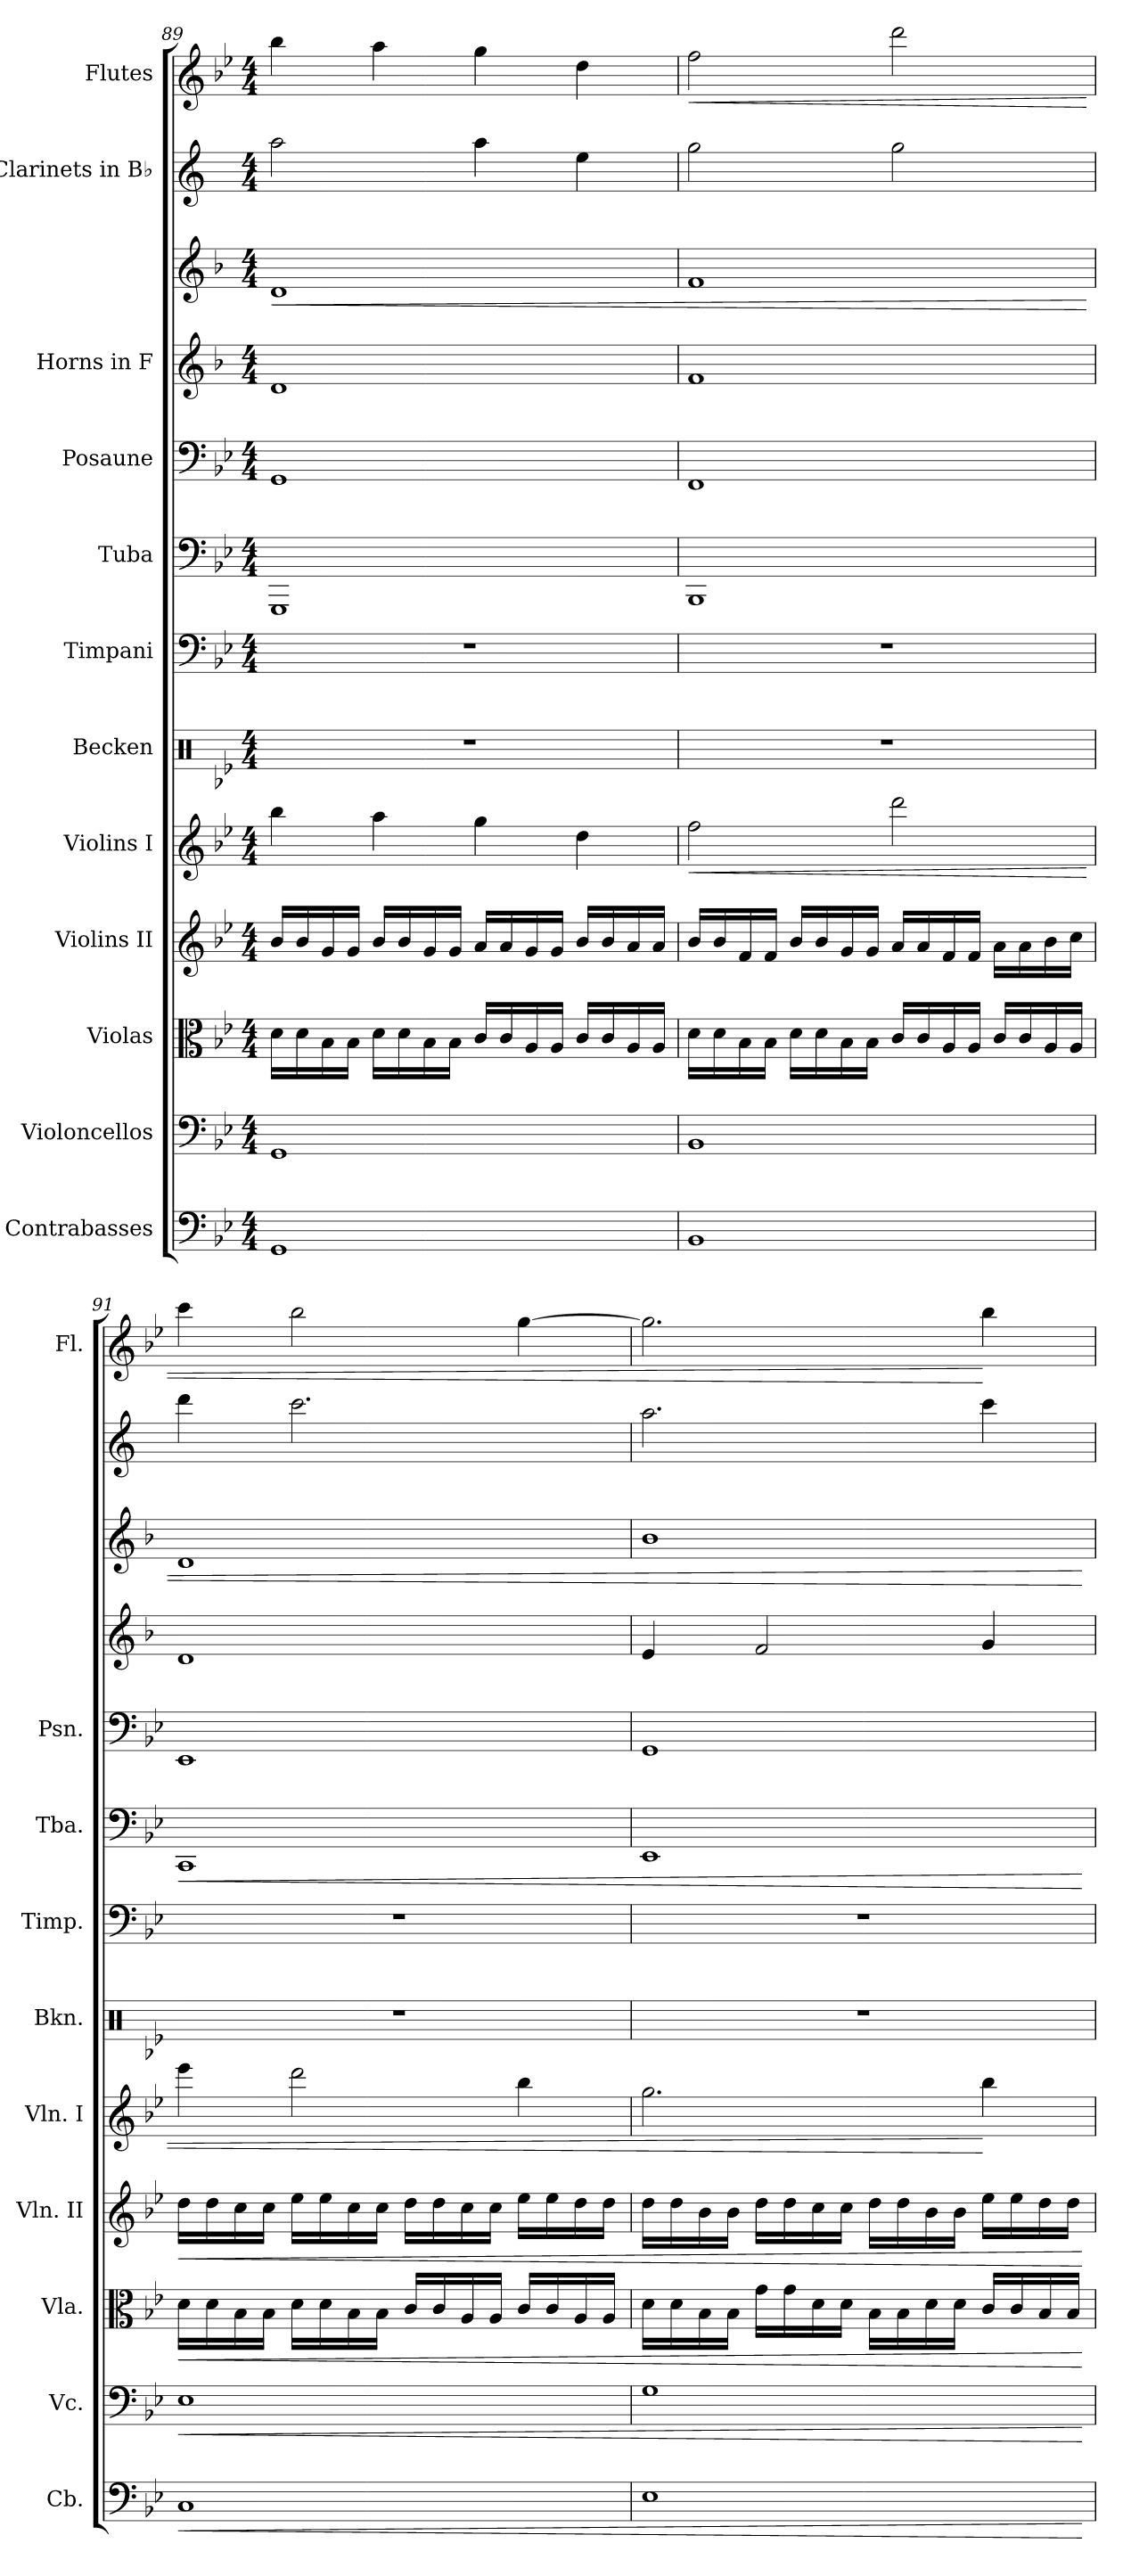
**kern	**dynam	**kern	**dynam	**kern	**dynam	**kern	**dynam	**kern	**dynam	**kern	**kern	**kern	**dynam	**kern	**kern	**kern	**dynam	**kern	**kern	**dynam
*part12	*part12	*part11	*part11	*part10	*part10	*part9	*part9	*part8	*part8	*part7	*part6	*part5	*part5	*part4	*part3	*part3	*part3	*part2	*part1	*part1
*staff13	*staff13	*staff12	*staff12	*staff11	*staff11	*staff10	*staff10	*staff9	*staff9	*staff8	*staff7	*staff6	*staff6	*staff5	*staff4	*staff3	*staff3/4	*staff2	*staff1	*staff1
*I"Contrabasses	*	*I"Violoncellos	*	*I"Violas	*	*I"Violins II	*	*I"Violins I	*	*I"Becken	*I"Timpani	*I"Tuba	*	*I"Posaune	*I"Horns in F	*	*	*I"Clarinets in B♭	*I"Flutes	*
*I'Cb.	*	*I'Vc.	*	*I'Vla.	*	*I'Vln. II	*	*I'Vln. I	*	*I'Bkn.	*I'Timp.	*I'Tba.	*	*I'Psn.	*	*	*	*	*I'Fl.	*
*clefF4	*	*clefF4	*	*clefC3	*	*clefG2	*	*clefG2	*	*clefX	*clefF4	*clefF4	*	*clefF4	*clefG2	*clefG2	*	*clefG2	*clefG2	*
*ITrd7c12	*	*	*	*	*	*	*	*	*	*	*	*	*	*	*ITrd4c7	*ITrd4c7	*	*ITrd1c2	*	*
*k[b-e-]	*	*k[b-e-]	*	*k[b-e-]	*	*k[b-e-]	*	*k[b-e-]	*	*k[b-e-]	*k[b-e-]	*k[b-e-]	*	*k[b-e-]	*k[b-e-]	*k[b-e-]	*	*k[b-e-]	*k[b-e-]	*
*M4/4	*	*M4/4	*	*M4/4	*	*M4/4	*	*M4/4	*	*M4/4	*M4/4	*M4/4	*	*M4/4	*M4/4	*M4/4	*	*M4/4	*M4/4	*
=89	=89	=89	=89	=89	=89	=89	=89	=89	=89	=89	=89	=89	=89	=89	=89	=89	=89	=89	=89	=89
!	!	!	!	!	!	!	!	!	!	!	!	!	!	!	!	!	!LO:HP:b	!	!	!
1GGG	.	1GG	.	16d\LL	.	16b-/LL	.	4bb-\	.	1r	1r	1GGG	.	1GG	1G	1G	<	2gg\	4bb-\	.
.	.	.	.	16d\	.	16b-/	.	.	.	.	.	.	.	.	.	.	.	.	.	.
.	.	.	.	16B-\	.	16g/	.	.	.	.	.	.	.	.	.	.	.	.	.	.
.	.	.	.	16B-\JJ	.	16g/JJ	.	.	.	.	.	.	.	.	.	.	.	.	.	.
.	.	.	.	16d\LL	.	16b-/LL	.	4aa\	.	.	.	.	.	.	.	.	.	.	4aa\	.
.	.	.	.	16d\	.	16b-/	.	.	.	.	.	.	.	.	.	.	.	.	.	.
.	.	.	.	16B-\	.	16g/	.	.	.	.	.	.	.	.	.	.	.	.	.	.
.	.	.	.	16B-\JJ	.	16g/JJ	.	.	.	.	.	.	.	.	.	.	.	.	.	.
.	.	.	.	16c/LL	.	16a/LL	.	4gg\	.	.	.	.	.	.	.	.	.	4gg\	4gg\	.
.	.	.	.	16c/	.	16a/	.	.	.	.	.	.	.	.	.	.	.	.	.	.
.	.	.	.	16A/	.	16g/	.	.	.	.	.	.	.	.	.	.	.	.	.	.
.	.	.	.	16A/JJ	.	16g/JJ	.	.	.	.	.	.	.	.	.	.	.	.	.	.
.	.	.	.	16c/LL	.	16b-/LL	.	4dd\	.	.	.	.	.	.	.	.	.	4dd\	4dd\	.
.	.	.	.	16c/	.	16b-/	.	.	.	.	.	.	.	.	.	.	.	.	.	.
.	.	.	.	16A/	.	16a/	.	.	.	.	.	.	.	.	.	.	.	.	.	.
.	.	.	.	16A/JJ	.	16a/JJ	.	.	.	.	.	.	.	.	.	.	.	.	.	.
!!LO:PB:g=z
=90	=90	=90	=90	=90	=90	=90	=90	=90	=90	=90	=90	=90	=90	=90	=90	=90	=90	=90	=90	=90
!	!	!	!	!	!	!	!	!	!LO:HP:b	!	!	!	!	!	!	!	!	!	!	!LO:HP:b
1BBB-	.	1BB-	.	16d\LL	.	16b-/LL	.	2ff\	<	1r	1r	1BBB-	.	1FF	1B-	1B-	.	2ff\	2ff\	<
.	.	.	.	16d\	.	16b-/	.	.	.	.	.	.	.	.	.	.	.	.	.	.
.	.	.	.	16B-\	.	16f/	.	.	.	.	.	.	.	.	.	.	.	.	.	.
.	.	.	.	16B-\JJ	.	16f/JJ	.	.	.	.	.	.	.	.	.	.	.	.	.	.
.	.	.	.	16d\LL	.	16b-/LL	.	.	.	.	.	.	.	.	.	.	.	.	.	.
.	.	.	.	16d\	.	16b-/	.	.	.	.	.	.	.	.	.	.	.	.	.	.
.	.	.	.	16B-\	.	16g/	.	.	.	.	.	.	.	.	.	.	.	.	.	.
.	.	.	.	16B-\JJ	.	16g/JJ	.	.	.	.	.	.	.	.	.	.	.	.	.	.
.	.	.	.	16c/LL	.	16a/LL	.	2ddd\	.	.	.	.	.	.	.	.	.	2ff\	2ddd\	.
.	.	.	.	16c/	.	16a/	.	.	.	.	.	.	.	.	.	.	.	.	.	.
.	.	.	.	16A/	.	16f/	.	.	.	.	.	.	.	.	.	.	.	.	.	.
.	.	.	.	16A/JJ	.	16f/JJ	.	.	.	.	.	.	.	.	.	.	.	.	.	.
.	.	.	.	16c/LL	.	16a\LL	.	.	.	.	.	.	.	.	.	.	.	.	.	.
.	.	.	.	16c/	.	16a\	.	.	.	.	.	.	.	.	.	.	.	.	.	.
.	.	.	.	16A/	.	16b-\	.	.	.	.	.	.	.	.	.	.	.	.	.	.
.	.	.	.	16A/JJ	.	16cc\JJ	.	.	.	.	.	.	.	.	.	.	.	.	.	.
=91	=91	=91	=91	=91	=91	=91	=91	=91	=91	=91	=91	=91	=91	=91	=91	=91	=91	=91	=91	=91
!	!LO:HP:b	!	!LO:HP:b	!	!LO:HP:b	!	!LO:HP:b	!	!	!	!	!	!LO:HP:b	!	!	!	!	!	!	!
1CC	<	1E-	<	16d\LL	<	16dd\LL	<	4eee-\	.	1r	1r	1CC	<	1EE-	1G	1G	.	4ccc\	4ccc\	.
.	.	.	.	16d\	.	16dd\	.	.	.	.	.	.	.	.	.	.	.	.	.	.
.	.	.	.	16B-\	.	16cc\	.	.	.	.	.	.	.	.	.	.	.	.	.	.
.	.	.	.	16B-\JJ	.	16cc\JJ	.	.	.	.	.	.	.	.	.	.	.	.	.	.
.	.	.	.	16d\LL	.	16ee-\LL	.	2ddd\	.	.	.	.	.	.	.	.	.	2.bb-\	2bb-\	.
.	.	.	.	16d\	.	16ee-\	.	.	.	.	.	.	.	.	.	.	.	.	.	.
.	.	.	.	16B-\	.	16cc\	.	.	.	.	.	.	.	.	.	.	.	.	.	.
.	.	.	.	16B-\JJ	.	16cc\JJ	.	.	.	.	.	.	.	.	.	.	.	.	.	.
.	.	.	.	16c/LL	.	16dd\LL	.	.	.	.	.	.	.	.	.	.	.	.	.	.
.	.	.	.	16c/	.	16dd\	.	.	.	.	.	.	.	.	.	.	.	.	.	.
.	.	.	.	16A/	.	16cc\	.	.	.	.	.	.	.	.	.	.	.	.	.	.
.	.	.	.	16A/JJ	.	16cc\JJ	.	.	.	.	.	.	.	.	.	.	.	.	.	.
.	.	.	.	16c/LL	.	16ee-\LL	.	4bb-\	.	.	.	.	.	.	.	.	.	.	[4gg\	.
.	.	.	.	16c/	.	16ee-\	.	.	.	.	.	.	.	.	.	.	.	.	.	.
.	.	.	.	16A/	.	16dd\	.	.	.	.	.	.	.	.	.	.	.	.	.	.
.	.	.	.	16A/JJ	.	16dd\JJ	.	.	.	.	.	.	.	.	.	.	.	.	.	.
=92	=92	=92	=92	=92	=92	=92	=92	=92	=92	=92	=92	=92	=92	=92	=92	=92	=92	=92	=92	=92
1EE-	.	1G	.	16d\LL	.	16dd\LL	.	2.gg\	.	1r	1r	1EE-	.	1GG	4A/	1e-	.	2.gg\	2.gg\]	.
.	.	.	.	16d\	.	16dd\	.	.	.	.	.	.	.	.	.	.	.	.	.	.
.	.	.	.	16B-\	.	16b-\	.	.	.	.	.	.	.	.	.	.	.	.	.	.
.	.	.	.	16B-\JJ	.	16b-\JJ	.	.	.	.	.	.	.	.	.	.	.	.	.	.
.	.	.	.	16g\LL	.	16dd\LL	.	.	.	.	.	.	.	.	2B-/	.	.	.	.	.
.	.	.	.	16g\	.	16dd\	.	.	.	.	.	.	.	.	.	.	.	.	.	.
.	.	.	.	16d\	.	16cc\	.	.	.	.	.	.	.	.	.	.	.	.	.	.
.	.	.	.	16d\JJ	.	16cc\JJ	.	.	.	.	.	.	.	.	.	.	.	.	.	.
.	.	.	.	16B-\LL	.	16dd\LL	.	.	.	.	.	.	.	.	.	.	.	.	.	.
.	.	.	.	16B-\	.	16dd\	.	.	.	.	.	.	.	.	.	.	.	.	.	.
.	.	.	.	16d\	.	16b-\	.	.	.	.	.	.	.	.	.	.	.	.	.	.
.	.	.	.	16d\JJ	.	16b-\JJ	.	.	.	.	.	.	.	.	.	.	.	.	.	.
.	.	.	.	16c/LL	.	16ee-\LL	.	4bb-\	[	.	.	.	.	.	4c/	.	.	4bb-\	4bb-\	[
.	.	.	.	16c/	.	16ee-\	.	.	.	.	.	.	.	.	.	.	.	.	.	.
.	.	.	.	16B-/	.	16dd\	.	.	.	.	.	.	.	.	.	.	.	.	.	.
.	.	.	.	16B-/JJ	.	16dd\JJ	.	.	.	.	.	.	.	.	.	.	.	.	.	.
.	[	.	[	.	[	.	[	.	.	.	.	.	[	.	.	.	[	.	.	.
=	=	=	=	=	=	=	=	=	=	=	=	=	=	=	=	=	=	=	=	=
*-	*-	*-	*-	*-	*-	*-	*-	*-	*-	*-	*-	*-	*-	*-	*-	*-	*-	*-	*-	*-
